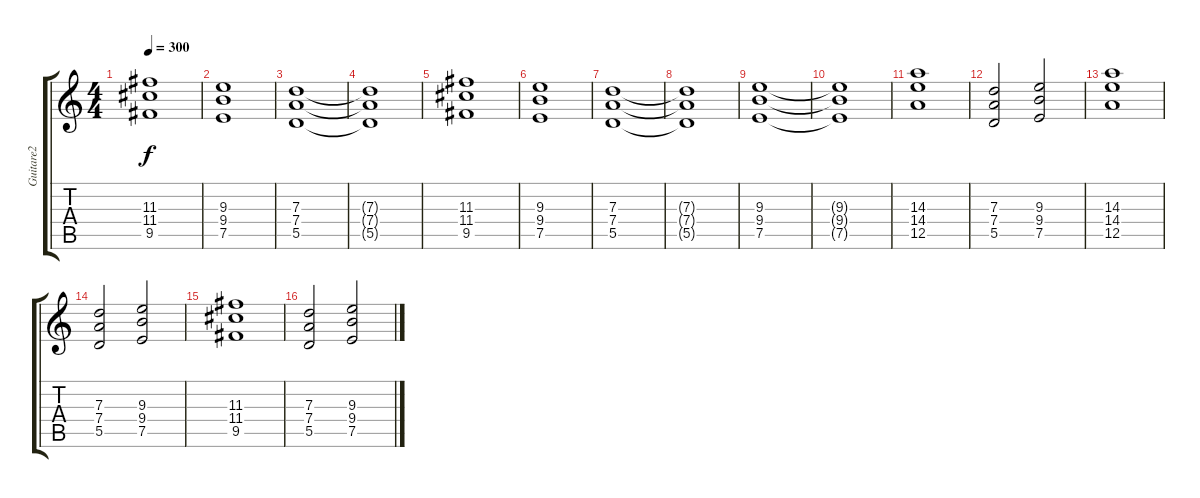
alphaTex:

\track ("Guitare2" "Guitare2") {instrument overdrivenguitar}
\staff {score tabs}
\tuning (E4 B3 G3 D3 A2 E2) {hide}
\ts (4 4)
\tempo 300
\clef g2
\ks c
(11.3 11.4 9.5).1{dy f} |
(9.3 9.4 7.5).1 |
(7.3 7.4 5.5).1 |
(7.3{t} 7.4{t} 5.5{t}).1 |
(11.3 11.4 9.5).1 |
(9.3 9.4 7.5).1 |
(7.3 7.4 5.5).1 |
(7.3{t} 7.4{t} 5.5{t}).1 |
(9.3 9.4 7.5).1 |
(9.3{t} 9.4{t} 7.5{t}).1 |
(14.3 14.4 12.5).1 |
(7.3 7.4 5.5).2 (9.3 9.4 7.5).2 |
(14.3 14.4 12.5).1 |
(7.3 7.4 5.5).2 (9.3 9.4 7.5).2 |
(11.3 11.4 9.5).1 |
(7.3 7.4 5.5).2 (9.3 9.4 7.5).2
